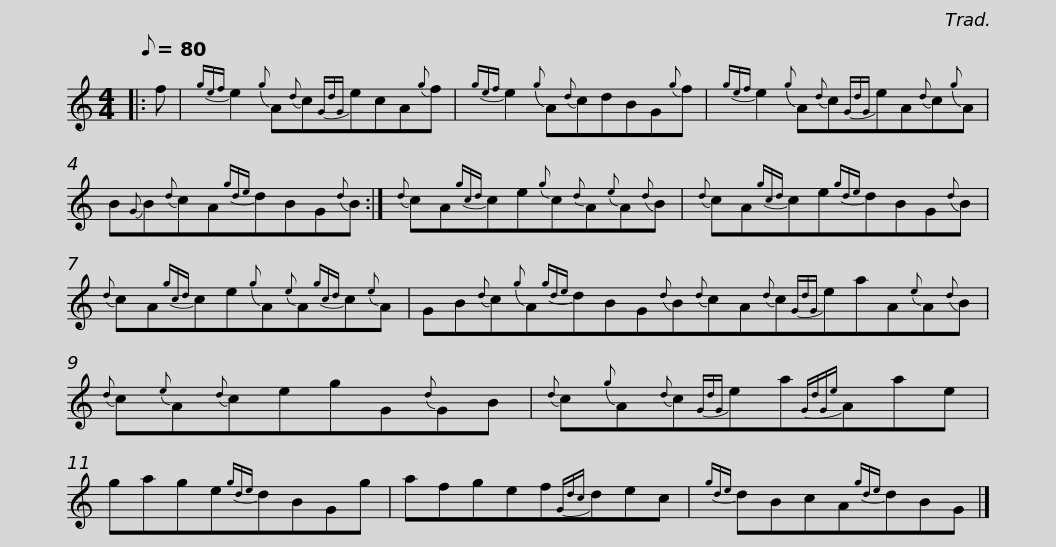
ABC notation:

X:1
L:1/8
Q:1/8=80
M:4/4
I:linebreak $
K:C
V:1 treble
V:1
|: f |{gef} e2{g} A{d}c{GdG}ecA{g}f |{gef} e2{g} A{d}cdBG{g}f |{gef} e2{g} A{d}c{GdG}eA{d}c{g}A |$ B{G}B{d}cA{gde}dBG{d}B :| %5
{d} cA{gcd}ce{g}c{d}A{e}A{d}B |{d} cA{gcd}ce{gde}dBG{d}B |${d} cA{gcd}ce{g}A{e}A{gcd}c{e}A | GB{d}c{g}A{gde}dBG{d}B{d}cA{d}c{GdG}eaA{e}A{d}B |${d} c{e}A{d}cegG{d}GB | %10
{d} c{g}A{d}c{GdG}ea{GdGe}Aae | gage{gde}dBGg |$ afgef{Gdc}dec |{gde} dBcA{gde}dBG |] %14
